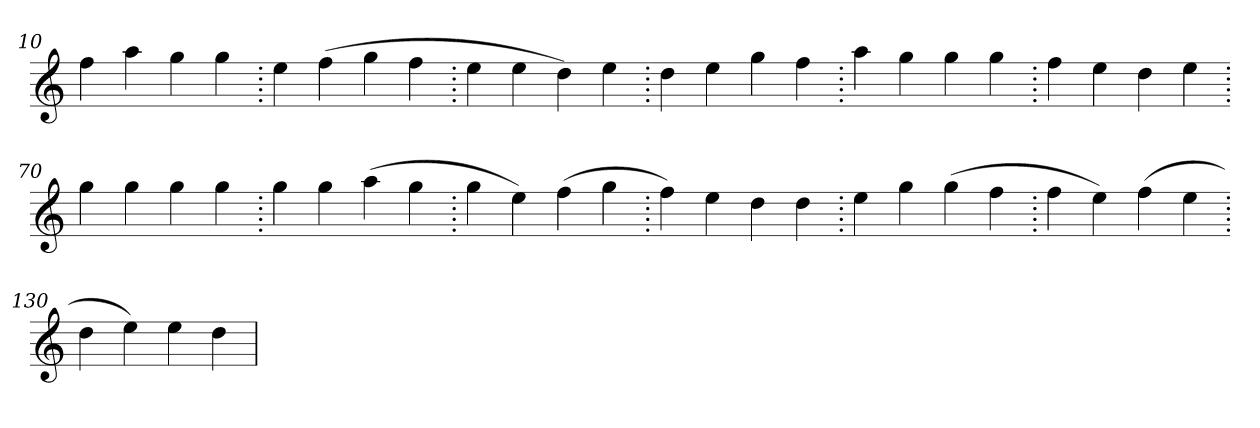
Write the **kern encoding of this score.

**kern
*part1
*staff1
*clefG2
=10.
4ff
4aa
4gg
4gg
=20.
4ee
(>4ff
4gg
4ff
=30.
4ee
4ee
4dd)
4ee
=40.
4dd
4ee
4gg
4ff
=50.
4aa
4gg
4gg
4gg
=60.
4ff
4ee
4dd
4ee
=70.
4gg
4gg
4gg
4gg
=80.
4gg
4gg
(>4aa
4gg
=90.
4gg
4ee)
(>4ff
4gg
=100.
4ff)
4ee
4dd
4dd
=110.
4ee
4gg
(>4gg
4ff
=120.
4ff
4ee)
(>4ff
4ee
=130.
4dd
4ee)
4ee
4dd
=
*-
